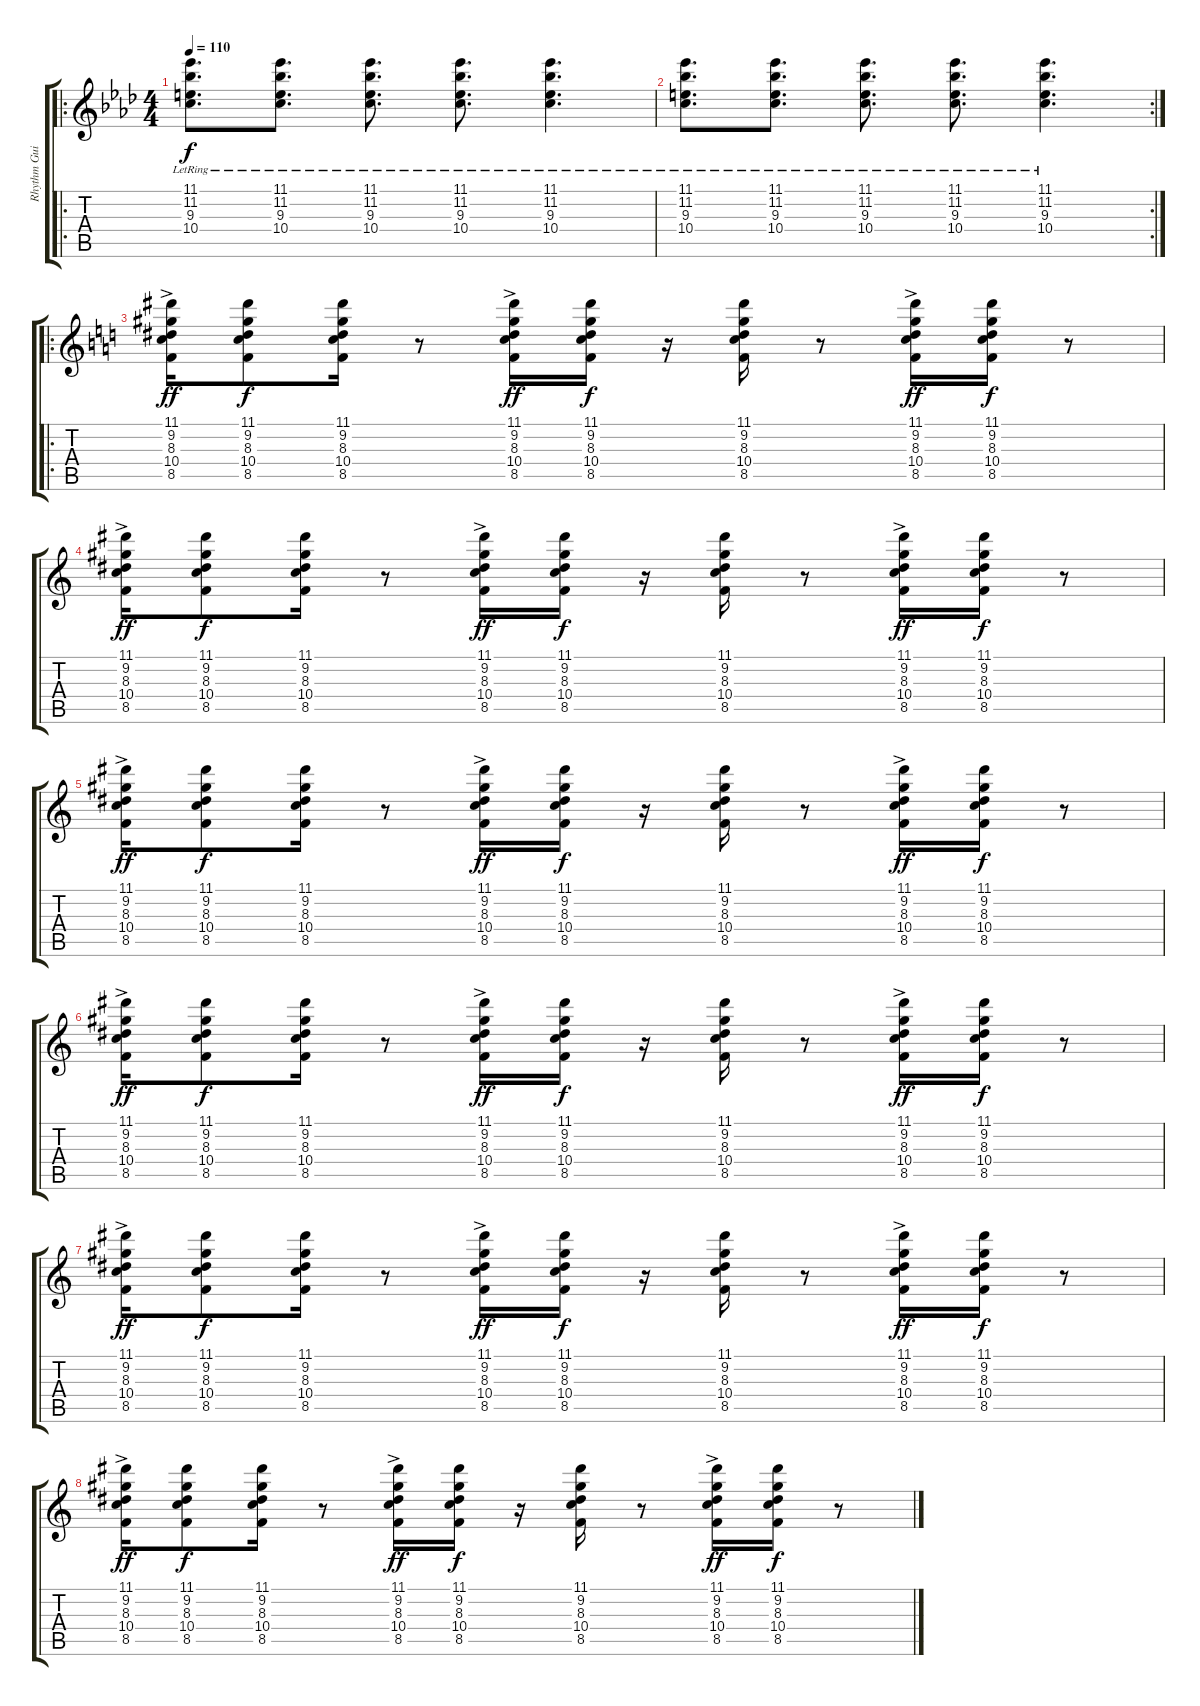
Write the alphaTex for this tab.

\track ("Rhythm Guitar" "Rhythm Gui") {instrument electricguitarclean}
\staff {score tabs}
\tuning (E4 B3 G3 D3 A2 E2) {hide}
\ro
\ts (4 4)
\tempo 110
\clef g2
\ks ab
(11.1{lr} 11.2{lr} 9.3{lr} 10.4{lr}).8{d dy f instrument electricguitarclean} (11.1{lr} 11.2{lr} 9.3{lr} 10.4{lr}).8{d} (11.1{lr} 11.2{lr} 9.3{lr} 10.4{lr}).8{d} (11.1{lr} 11.2{lr} 9.3{lr} 10.4{lr}).8{d} (11.1{lr} 11.2{lr} 9.3{lr} 10.4{lr}).4{d} |
\rc 2
(11.1{lr} 11.2{lr} 9.3{lr} 10.4{lr}).8{d} (11.1{lr} 11.2{lr} 9.3{lr} 10.4{lr}).8{d} (11.1{lr} 11.2{lr} 9.3{lr} 10.4{lr}).8{d} (11.1{lr} 11.2{lr} 9.3{lr} 10.4{lr}).8{d} (11.1{lr} 11.2{lr} 9.3{lr} 10.4{lr}).4{d} |
\ro
\ks c
(11.1{ac} 9.2{ac} 8.3{ac} 10.4{ac} 8.5{ac}).16{dy ff} (11.1 9.2 8.3 10.4 8.5).8{dy f} (11.1 9.2 8.3 10.4 8.5).16 r.8 (11.1{ac} 9.2{ac} 8.3{ac} 10.4{ac} 8.5{ac}).16{dy ff} (11.1 9.2 8.3 10.4 8.5).16{dy f} r.16 (11.1 9.2 8.3 10.4 8.5).16 r.8 (11.1{ac} 9.2{ac} 8.3{ac} 10.4{ac} 8.5{ac}).16{dy ff} (11.1 9.2 8.3 10.4 8.5).16{dy f} r.8 |
(11.1{ac} 9.2{ac} 8.3{ac} 10.4{ac} 8.5{ac}).16{dy ff} (11.1 9.2 8.3 10.4 8.5).8{dy f} (11.1 9.2 8.3 10.4 8.5).16 r.8 (11.1{ac} 9.2{ac} 8.3{ac} 10.4{ac} 8.5{ac}).16{dy ff} (11.1 9.2 8.3 10.4 8.5).16{dy f} r.16 (11.1 9.2 8.3 10.4 8.5).16 r.8 (11.1{ac} 9.2{ac} 8.3{ac} 10.4{ac} 8.5{ac}).16{dy ff} (11.1 9.2 8.3 10.4 8.5).16{dy f} r.8 |
(11.1{ac} 9.2{ac} 8.3{ac} 10.4{ac} 8.5{ac}).16{dy ff} (11.1 9.2 8.3 10.4 8.5).8{dy f} (11.1 9.2 8.3 10.4 8.5).16 r.8 (11.1{ac} 9.2{ac} 8.3{ac} 10.4{ac} 8.5{ac}).16{dy ff} (11.1 9.2 8.3 10.4 8.5).16{dy f} r.16 (11.1 9.2 8.3 10.4 8.5).16 r.8 (11.1{ac} 9.2{ac} 8.3{ac} 10.4{ac} 8.5{ac}).16{dy ff} (11.1 9.2 8.3 10.4 8.5).16{dy f} r.8 |
(11.1{ac} 9.2{ac} 8.3{ac} 10.4{ac} 8.5{ac}).16{dy ff} (11.1 9.2 8.3 10.4 8.5).8{dy f} (11.1 9.2 8.3 10.4 8.5).16 r.8 (11.1{ac} 9.2{ac} 8.3{ac} 10.4{ac} 8.5{ac}).16{dy ff} (11.1 9.2 8.3 10.4 8.5).16{dy f} r.16 (11.1 9.2 8.3 10.4 8.5).16 r.8 (11.1{ac} 9.2{ac} 8.3{ac} 10.4{ac} 8.5{ac}).16{dy ff} (11.1 9.2 8.3 10.4 8.5).16{dy f} r.8 |
(11.1{ac} 9.2{ac} 8.3{ac} 10.4{ac} 8.5{ac}).16{dy ff} (11.1 9.2 8.3 10.4 8.5).8{dy f} (11.1 9.2 8.3 10.4 8.5).16 r.8 (11.1{ac} 9.2{ac} 8.3{ac} 10.4{ac} 8.5{ac}).16{dy ff} (11.1 9.2 8.3 10.4 8.5).16{dy f} r.16 (11.1 9.2 8.3 10.4 8.5).16 r.8 (11.1{ac} 9.2{ac} 8.3{ac} 10.4{ac} 8.5{ac}).16{dy ff} (11.1 9.2 8.3 10.4 8.5).16{dy f} r.8 |
(11.1{ac} 9.2{ac} 8.3{ac} 10.4{ac} 8.5{ac}).16{dy ff} (11.1 9.2 8.3 10.4 8.5).8{dy f} (11.1 9.2 8.3 10.4 8.5).16 r.8 (11.1{ac} 9.2{ac} 8.3{ac} 10.4{ac} 8.5{ac}).16{dy ff} (11.1 9.2 8.3 10.4 8.5).16{dy f} r.16 (11.1 9.2 8.3 10.4 8.5).16 r.8 (11.1{ac} 9.2{ac} 8.3{ac} 10.4{ac} 8.5{ac}).16{dy ff} (11.1 9.2 8.3 10.4 8.5).16{dy f} r.8
